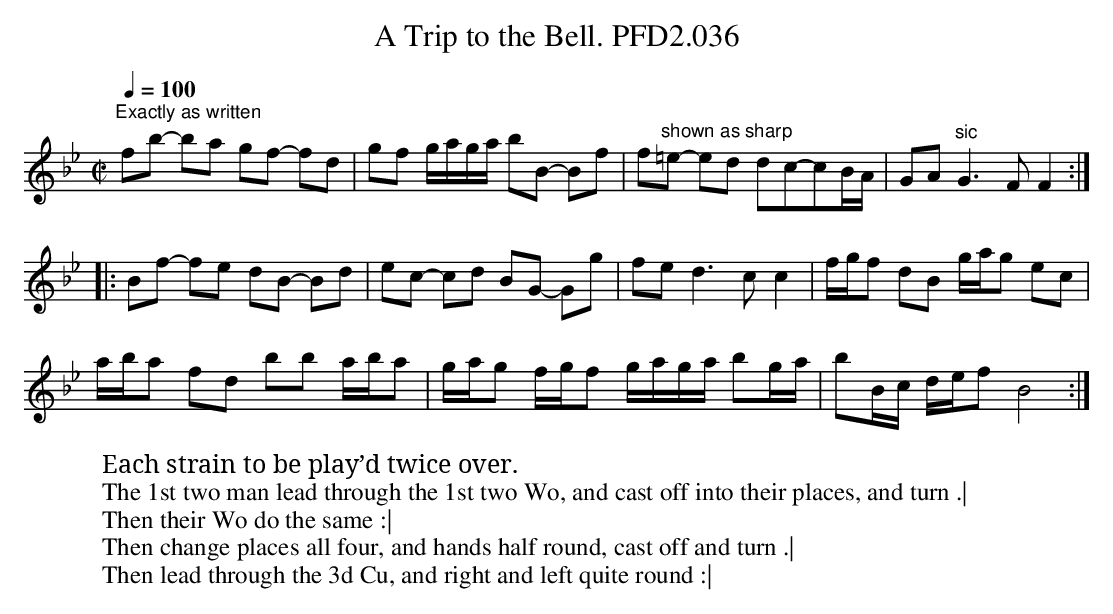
X:1
T:Trip to the Bell. PFD2.036, A
M:C|
L:1/8
W:Each strain to be play’d twice over.
W:The 1st two man lead through the 1st two Wo, and cast off into their places, and turn .|
W:Then their Wo do the same :|
W:Then change places all four, and hands half round, cast off and turn .|
W:Then lead through the 3d Cu, and right and left quite round :|
Q:1/4=100
K:Bb
"^Exactly as written"fb- ba gf- fd|gf g/a/g/a/ bB- Bf|\
f"^shown as sharp"=e- ed dc-cB/A/|GA "sic"G3F F2:|
|:Bf- fe dB- Bd|ec- cd BG- Gg|fed3c c2|f/g/f dB g/a/g ec|
a/b/a fd bb a/b/a|g/a/g f/g/f g/a/g/a/ bg/a/|bB/c/ d/e/f B4:|
